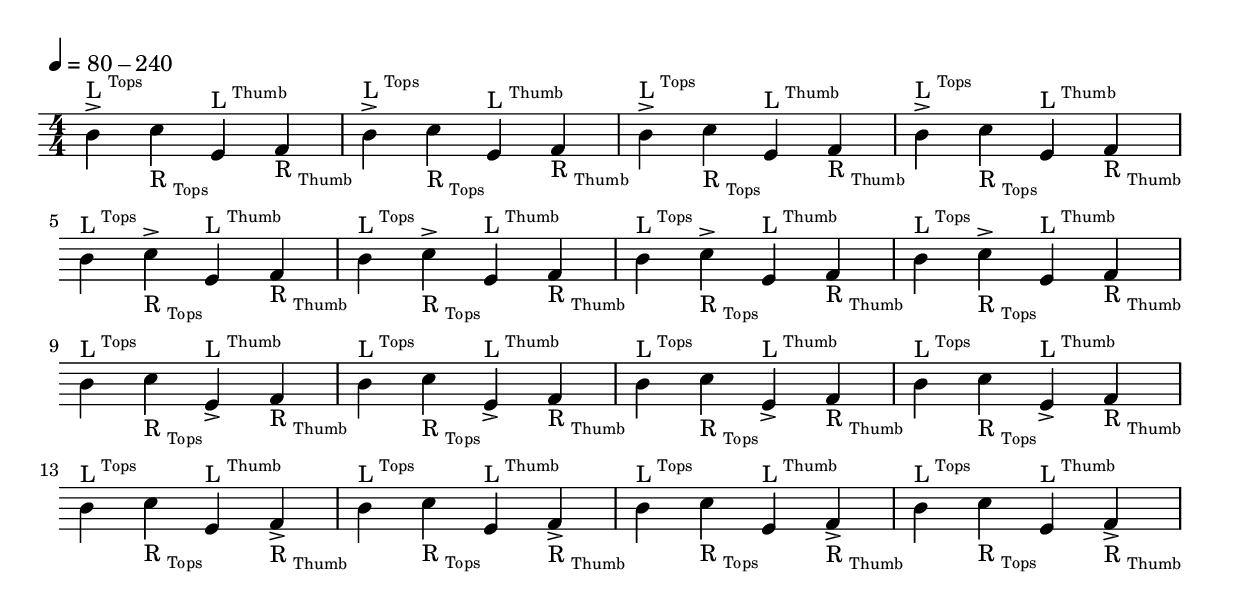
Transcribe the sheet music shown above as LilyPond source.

\version "2.24.1"
\include "../global.ly"

\layout {
  indent = -3.5
}

\relative {
  \defaultScoreSettings
  \tempo 4 = 80 - 240
  \time 4/4

  \repeat unfold 4 { b'4^\LTopsTop-> c_\RTopsBtm   e,^\LThumbTop   f_\RThumbBtm   } \break
  \repeat unfold 4 {  b4^\LTopsTop   c_\RTopsBtm-> e,^\LThumbTop   f_\RThumbBtm   } \break
  \repeat unfold 4 {  b4^\LTopsTop   c_\RTopsBtm   e,^\LThumbTop-> f_\RThumbBtm   } \break
  \repeat unfold 4 {  b4^\LTopsTop   c_\RTopsBtm   e,^\LThumbTop   f_\RThumbBtm-> }
}